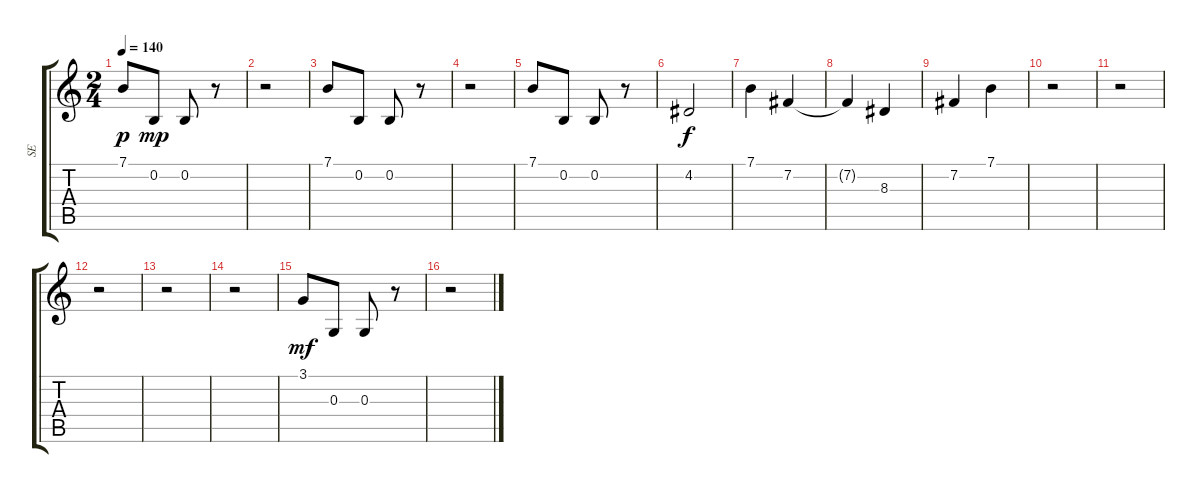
\track ("SE" "SE") {instrument stringensemble1}
\staff {score tabs}
\tuning (E4 B3 G3 D3 A2 E2) {hide}
\ts (2 4)
\tempo 140
\clef g2
\ks c
7.1.8{dy p} 0.2.8{dy mp} 0.2.8 r.8 |
r.2 |
7.1.8 0.2.8 0.2.8 r.8 |
r.2 |
7.1.8 0.2.8 0.2.8 r.8 |
4.2.2{dy f} |
7.1.4 7.2.4 |
7.2{t}.4 8.3.4 |
7.2.4 7.1.4 |
r.2 |
r.2 |
r.2 |
r.2 |
r.2 |
3.1.8{dy mf} 0.3.8 0.3.8 r.8 |
r.2
